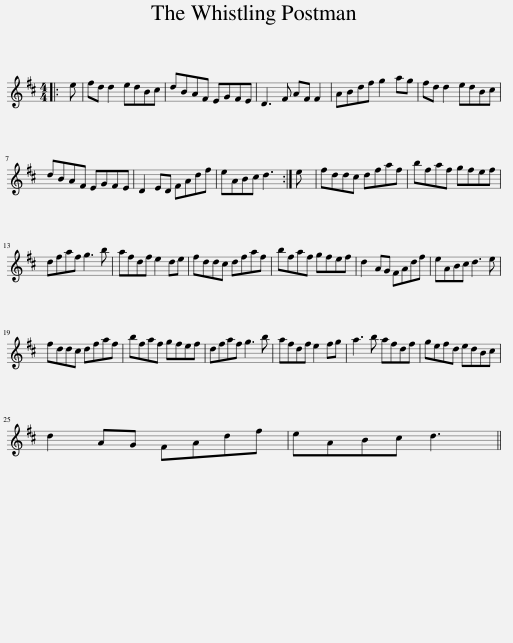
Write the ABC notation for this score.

X:1
L:1/8
M:4/4
I:linebreak $
K:D
V:1 treble
V:1
|: e | fd d2 edBc | dBAF EGFE | D3 F AF F2 | ABdf g2 ag | %5
 fd d2 edBc |$ dBAF EGFE | D2 ED FAdf | eABc d3 :| e | %10
 fddc dfaf | bfaf gfef |$ dfaf g3 b | afdf e2 de | fddc dfaf | %15
 bfaf gfef | d2 AG FAdf | eABc d3 e |$ fddc dfaf | bfaf gfef | %20
 dfaf g3 b | afdf e2 fg | a3 b afdf | gefd edBc |$ d2 AG FAdf | %25
 eABc d3 || %26
